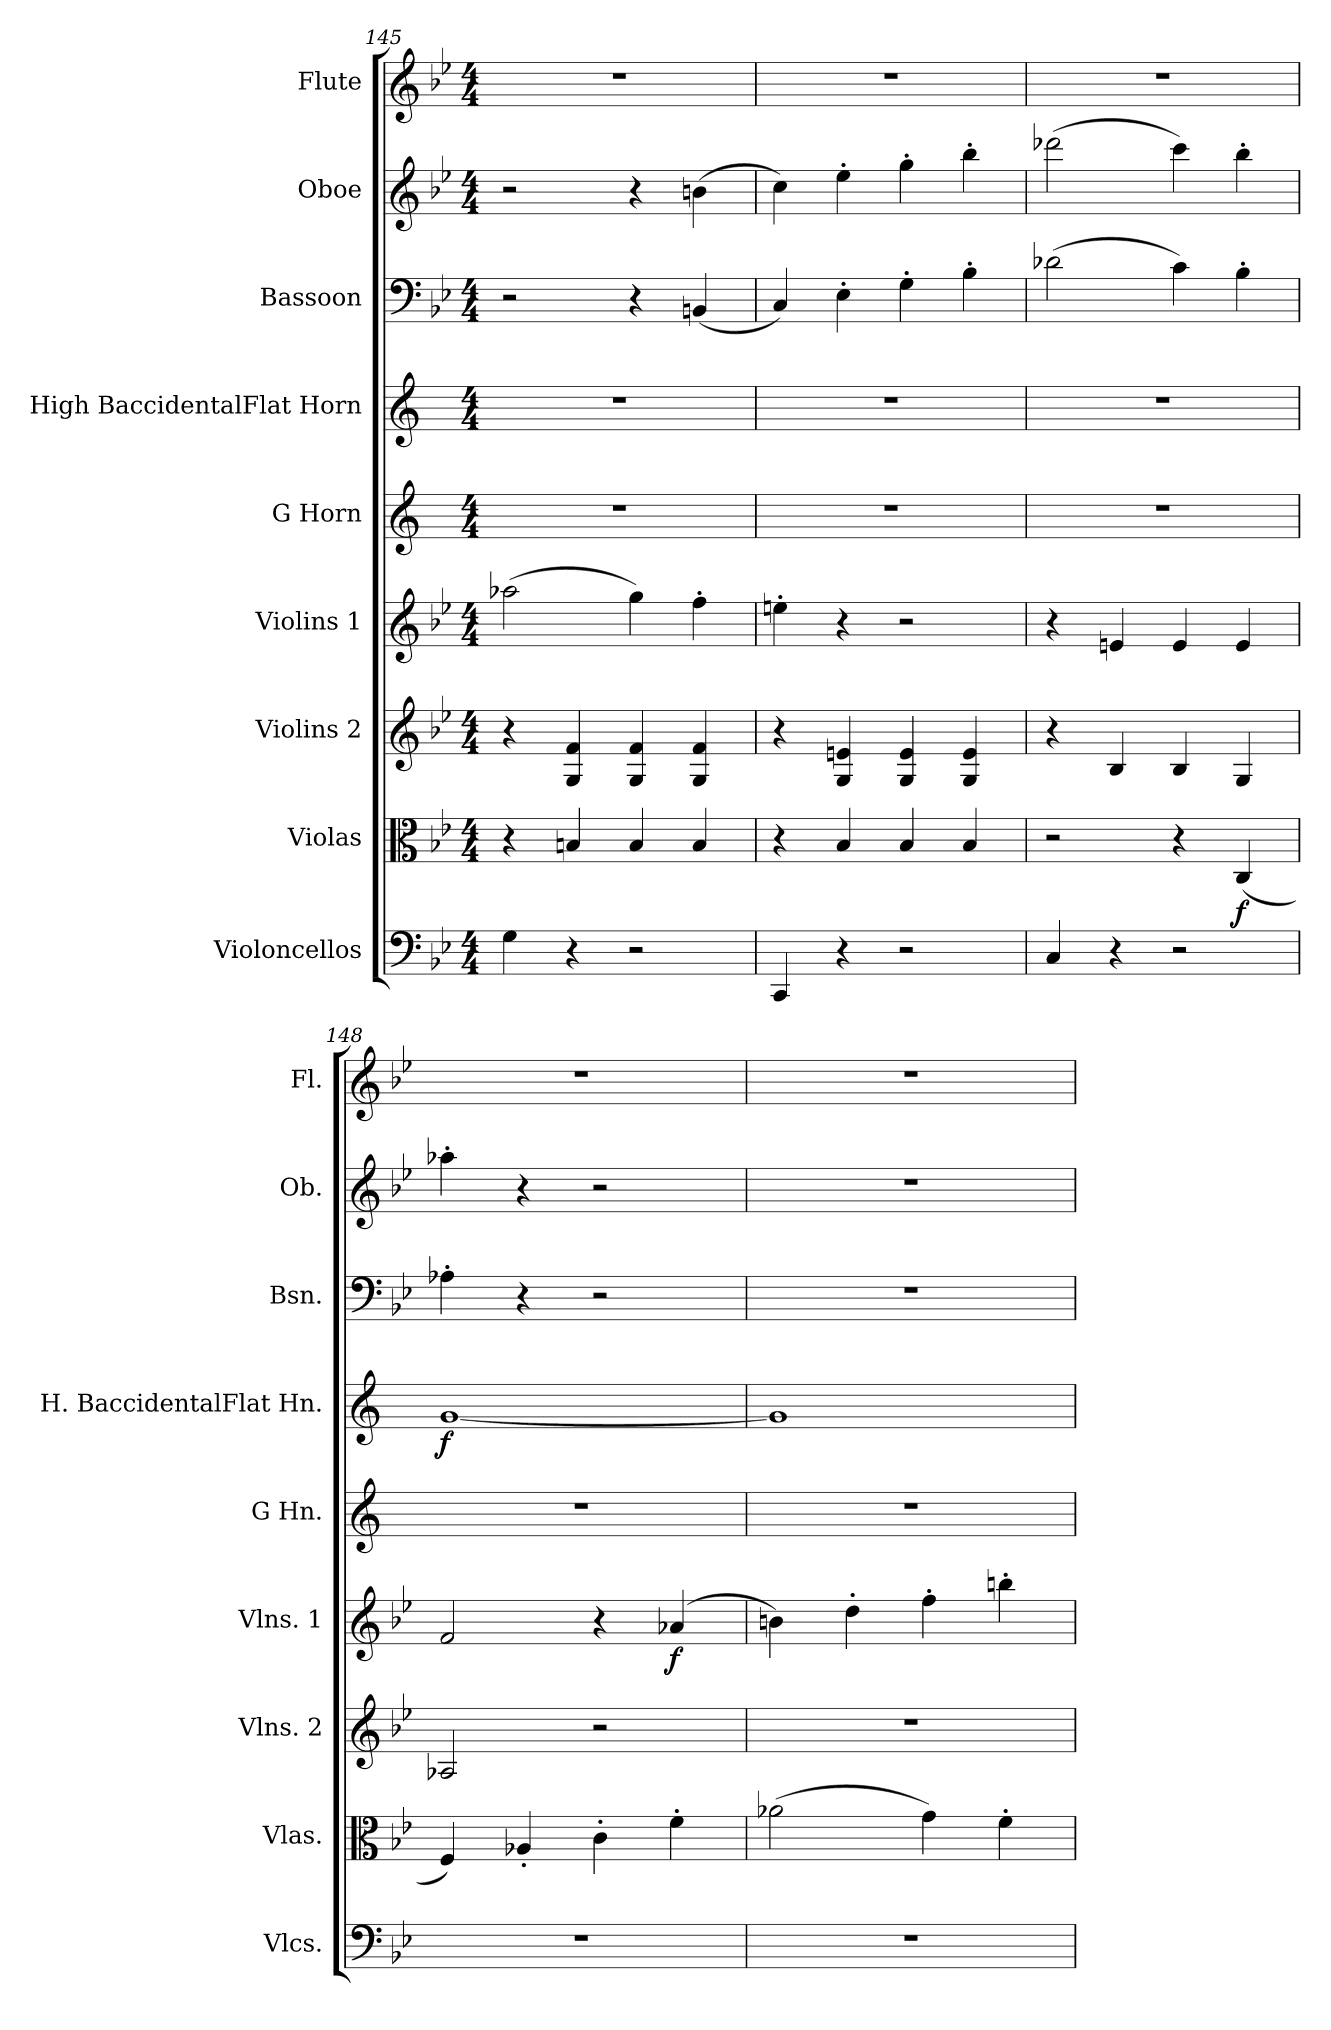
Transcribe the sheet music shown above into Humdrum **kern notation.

**kern	**kern	**dynam	**kern	**kern	**dynam	**kern	**kern	**dynam	**kern	**kern	**kern
*part9	*part8	*part8	*part7	*part6	*part6	*part5	*part4	*part4	*part3	*part2	*part1
*staff9	*staff8	*staff8	*staff7	*staff6	*staff6	*staff5	*staff4	*staff4	*staff3	*staff2	*staff1
*I"Violoncellos	*I"Violas	*	*I"Violins 2	*I"Violins 1	*	*I"G Horn	*I"High BaccidentalFlat Horn	*	*I"Bassoon	*I"Oboe	*I"Flute
*I'Vlcs.	*I'Vlas.	*	*I'Vlns. 2	*I'Vlns. 1	*	*I'G Hn.	*I'H. BaccidentalFlat Hn.	*	*I'Bsn.	*I'Ob.	*I'Fl.
!!LO:PB:g=z
*clefF4	*clefC3	*	*clefG2	*clefG2	*	*clefG2	*clefG2	*	*clefF4	*clefG2	*clefG2
*	*	*	*	*	*	*ITrd3c5	*ITrd1c2	*	*	*	*
*k[b-e-]	*k[b-e-]	*	*k[b-e-]	*k[b-e-]	*	*k[f#]	*k[b-e-]	*	*k[b-e-]	*k[b-e-]	*k[b-e-]
*M4/4	*M4/4	*	*M4/4	*M4/4	*	*M4/4	*M4/4	*	*M4/4	*M4/4	*M4/4
=145	=145	=145	=145	=145	=145	=145	=145	=145	=145	=145	=145
4G\	4r	.	4r	(2aa-X\	.	1r	1r	.	2r	2r	1r
4r	4Bn/	.	4G/ 4f/	.	.	.	.	.	.	.	.
2r	4B/	.	4G/ 4f/	4gg\)	.	.	.	.	4r	4r	.
.	4B/	.	4G/ 4f/	4ff'\	.	.	.	.	(4BBn/	(4bn\	.
=146	=146	=146	=146	=146	=146	=146	=146	=146	=146	=146	=146
4CC/	4r	.	4r	4een'\	.	1r	1r	.	4C/)	4cc\)	1r
4r	4B-/	.	4G/ 4en/	4r	.	.	.	.	4E-'\	4ee-'\	.
2r	4B-/	.	4G/ 4e/	2r	.	.	.	.	4G'\	4gg'\	.
.	4B-/	.	4G/ 4e/	.	.	.	.	.	4B-'\	4bb-'\	.
=147	=147	=147	=147	=147	=147	=147	=147	=147	=147	=147	=147
4C/	2r	.	4r	4r	.	1r	1r	.	(2d-X\	(2ddd-X\	1r
4r	.	.	4B-/	4en/	.	.	.	.	.	.	.
2r	4r	.	4B-/	4e/	.	.	.	.	4c\)	4ccc\)	.
!	!	!LO:DY:b	!	!	!	!	!	!	!	!	!
.	(4C/	f	4G/	4e/	.	.	.	.	4B-'\	4bb-'\	.
=148	=148	=148	=148	=148	=148	=148	=148	=148	=148	=148	=148
!	!	!	!	!	!	!	!	!LO:DY:b	!	!	!
1r	4F/)	.	2A-X/	2f/	.	1r	[1f	f	4A-X'\	4aa-X'\	1r
.	4A-X'/	.	.	.	.	.	.	.	4r	4r	.
.	4c'\	.	2r	4r	.	.	.	.	2r	2r	.
!	!	!	!	!	!LO:DY:b	!	!	!	!	!	!
.	4f'\	.	.	(4a-X/	f	.	.	.	.	.	.
=149	=149	=149	=149	=149	=149	=149	=149	=149	=149	=149	=149
1r	(2a-X\	.	1r	4bn\)	.	1r	1f]	.	1r	1r	1r
.	.	.	.	4dd'\	.	.	.	.	.	.	.
.	4g\)	.	.	4ff'\	.	.	.	.	.	.	.
.	4f'\	.	.	4bbn'\	.	.	.	.	.	.	.
=	=	=	=	=	=	=	=	=	=	=	=
*-	*-	*-	*-	*-	*-	*-	*-	*-	*-	*-	*-
